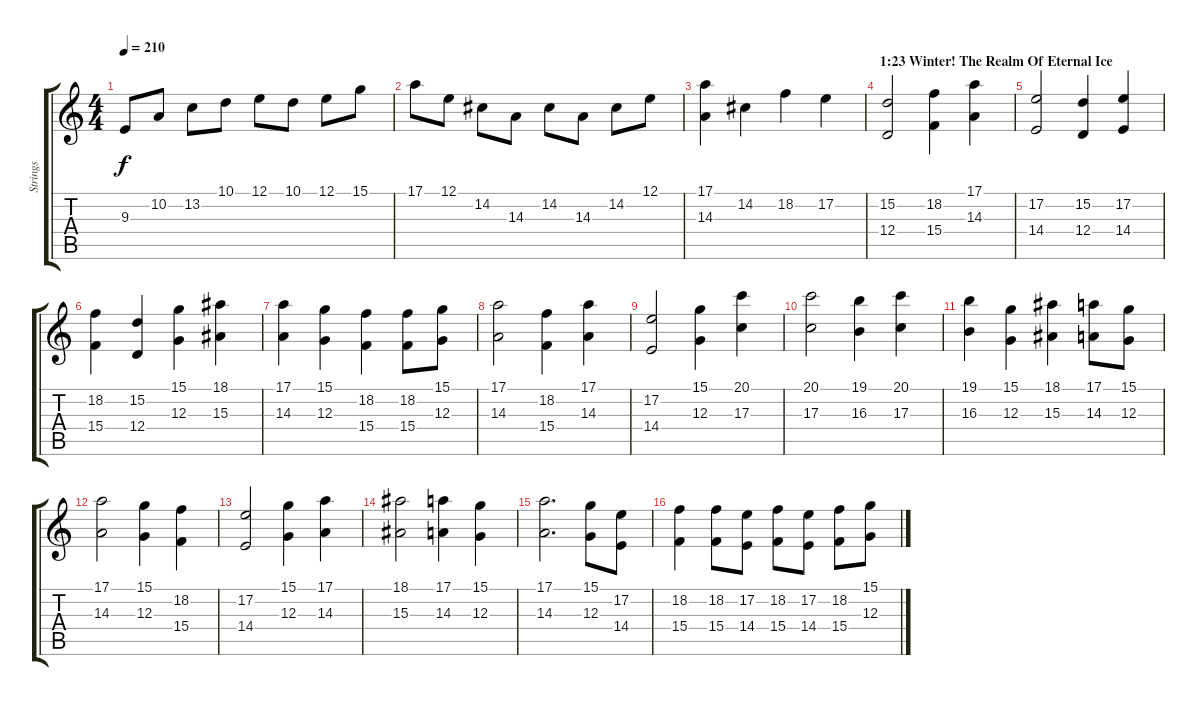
\track ("Strings" "Strings") {instrument stringensemble1}
\staff {score tabs}
\tuning (E4 B3 G3 D3 A2 E2) {hide}
\ts (4 4)
\tempo 210
\clef g2
\ks c
9.3.8{dy f} 10.2.8 13.2.8 10.1.8 12.1.8 10.1.8 12.1.8 15.1.8 |
17.1.8 12.1.8 14.2.8 14.3.8 14.2.8 14.3.8 14.2.8 12.1.8 |
(17.1 14.3).4 14.2.4 18.2.4 17.2.4 |
\section ("" "1:23 Winter! The Realm Of Eternal Ice")
(15.2 12.4).2 (18.2 15.4).4 (17.1 14.3).4 |
(17.2 14.4).2 (15.2 12.4).4 (17.2 14.4).4 |
(18.2 15.4).4 (15.2 12.4).4 (15.1 12.3).4 (18.1 15.3).4 |
(17.1 14.3).4 (15.1 12.3).4 (18.2 15.4).4 (18.2 15.4).8 (15.1 12.3).8 |
(17.1 14.3).2 (18.2 15.4).4 (17.1 14.3).4 |
(17.2 14.4).2 (15.1 12.3).4 (20.1 17.3).4 |
(20.1 17.3).2 (19.1 16.3).4 (20.1 17.3).4 |
(19.1 16.3).4 (15.1 12.3).4 (18.1 15.3).4 (17.1 14.3).8 (15.1 12.3).8 |
(17.1 14.3).2 (15.1 12.3).4 (18.2 15.4).4 |
(17.2 14.4).2 (15.1 12.3).4 (17.1 14.3).4 |
(18.1 15.3).2 (17.1 14.3).4 (15.1 12.3).4 |
(17.1 14.3).2{d} (15.1 12.3).8 (17.2 14.4).8 |
(18.2 15.4).4 (18.2 15.4).8 (17.2 14.4).8 (18.2 15.4).8 (17.2 14.4).8 (18.2 15.4).8 (15.1 12.3).8
